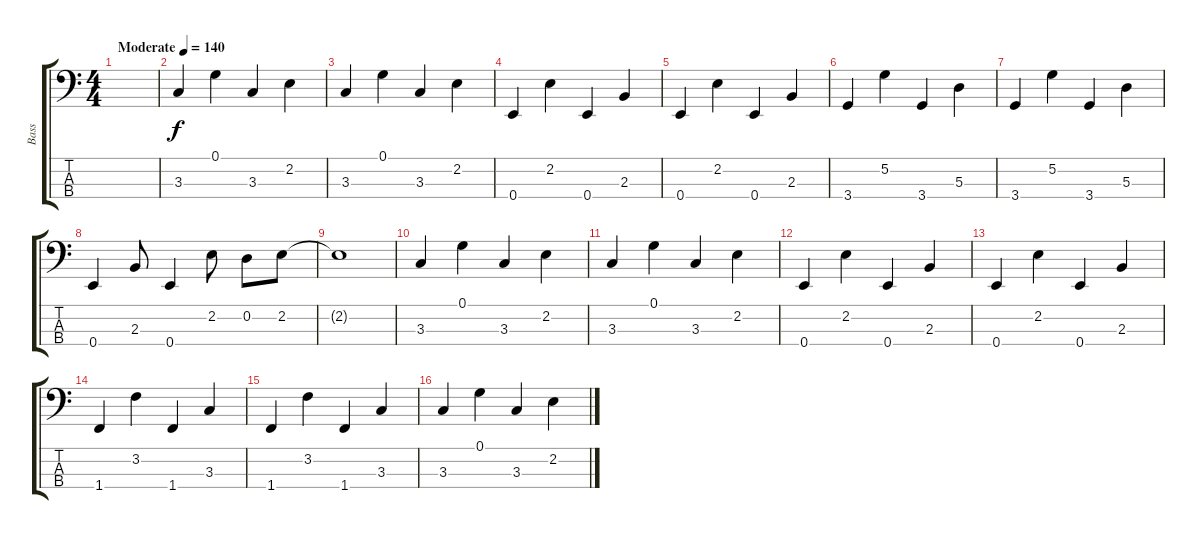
\track ("Bass" "Bass") {instrument electricbasspick}
\staff {score tabs}
\tuning (G2 D2 A1 E1) {hide}
\ts (4 4)
\tempo (140 "Moderate")
\clef f4
\ks c
|
3.3.4 0.1.4 3.3.4 2.2.4 |
3.3.4 0.1.4 3.3.4 2.2.4 |
0.4.4 2.2.4 0.4.4 2.3.4 |
0.4.4 2.2.4 0.4.4 2.3.4 |
3.4.4 5.2.4 3.4.4 5.3.4 |
3.4.4 5.2.4 3.4.4 5.3.4 |
0.4.4 2.3.8 0.4.4 2.2.8 0.2.8 2.2.8 |
2.2{t}.1 |
3.3.4 0.1.4 3.3.4 2.2.4 |
3.3.4 0.1.4 3.3.4 2.2.4 |
0.4.4 2.2.4 0.4.4 2.3.4 |
0.4.4 2.2.4 0.4.4 2.3.4 |
1.4.4 3.2.4 1.4.4 3.3.4 |
1.4.4 3.2.4 1.4.4 3.3.4 |
3.3.4 0.1.4 3.3.4 2.2.4
